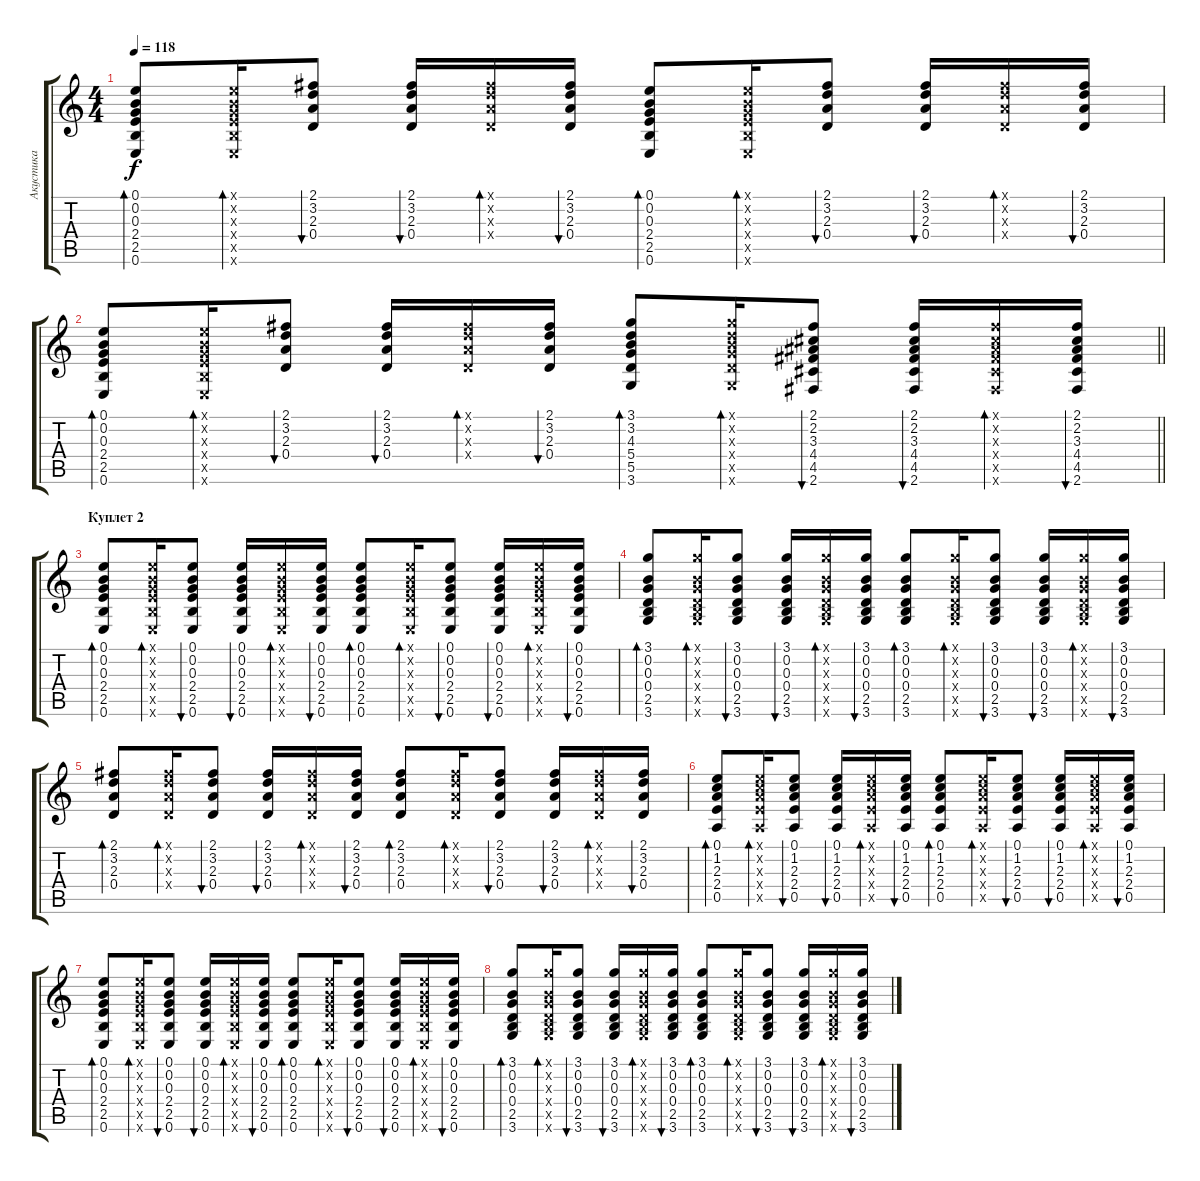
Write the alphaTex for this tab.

\track ("Акустика" "Акустика") {instrument acousticguitarsteel}
\staff {score tabs}
\tuning (E4 B3 G3 D3 A2 E2) {hide}
\ts (4 4)
\tempo 118
\clef g2
\ks c
(0.1 0.2 0.3 2.4 2.5 0.6).8{bd 30 dy f} (0.1{x} 0.2{x} 0.3{x} 2.4{x} 2.5{x} 0.6{x}).16{bd 30} (2.1 3.2 2.3 0.4).8{bu 30} (2.1 3.2 2.3 0.4).16{bu 30} (2.1{x} 3.2{x} 2.3{x} 0.4{x}).16{bd 30} (2.1 3.2 2.3 0.4).16{bu 30} (0.1 0.2 0.3 2.4 2.5 0.6).8{bd 30} (0.1{x} 0.2{x} 0.3{x} 2.4{x} 2.5{x} 0.6{x}).16{bd 30} (2.1 3.2 2.3 0.4).8{bu 30} (2.1 3.2 2.3 0.4).16{bu 30} (2.1{x} 3.2{x} 2.3{x} 0.4{x}).16{bd 30} (2.1 3.2 2.3 0.4).16{bu 30} |
\barLineRight lightlight
(0.1 0.2 0.3 2.4 2.5 0.6).8{bd 30} (0.1{x} 0.2{x} 0.3{x} 2.4{x} 2.5{x} 0.6{x}).16{bd 30} (2.1 3.2 2.3 0.4).8{bu 30} (2.1 3.2 2.3 0.4).16{bu 30} (2.1{x} 3.2{x} 2.3{x} 0.4{x}).16{bd 30} (2.1 3.2 2.3 0.4).16{bu 30} (3.1 3.2 4.3 5.4 5.5 3.6).8{bd 30} (3.1{x} 3.2{x} 4.3{x} 5.4{x} 5.5{x} 3.6{x}).16{bd 30} (2.1 2.2 3.3 4.4 4.5 2.6).8{bu 30} (2.1 2.2 3.3 4.4 4.5 2.6).16{bu 30} (2.1{x} 2.2{x} 3.3{x} 4.4{x} 4.5{x} 2.6{x}).16{bd 30} (2.1 2.2 3.3 4.4 4.5 2.6).16{bu 30} |
\section ("" "Куплет 2")
(0.1 0.2 0.3 2.4 2.5 0.6).8{bd 30} (0.1{x} 0.2{x} 0.3{x} 2.4{x} 2.5{x} 0.6{x}).16{bd 30} (0.1 0.2 0.3 2.4 2.5 0.6).8{bu 30} (0.1 0.2 0.3 2.4 2.5 0.6).16{bu 30} (0.1{x} 0.2{x} 0.3{x} 2.4{x} 2.5{x} 0.6{x}).16{bd 30} (0.1 0.2 0.3 2.4 2.5 0.6).16{bu 30} (0.1 0.2 0.3 2.4 2.5 0.6).8{bd 30} (0.1{x} 0.2{x} 0.3{x} 2.4{x} 2.5{x} 0.6{x}).16{bd 30} (0.1 0.2 0.3 2.4 2.5 0.6).8{bu 30} (0.1 0.2 0.3 2.4 2.5 0.6).16{bu 30} (0.1{x} 0.2{x} 0.3{x} 2.4{x} 2.5{x} 0.6{x}).16{bd 30} (0.1 0.2 0.3 2.4 2.5 0.6).16{bu 30} |
(3.1 0.2 0.3 0.4 2.5 3.6).8{bd 30} (3.1{x} 0.2{x} 0.3{x} 0.4{x} 2.5{x} 3.6{x}).16{bd 30} (3.1 0.2 0.3 0.4 2.5 3.6).8{bu 30} (3.1 0.2 0.3 0.4 2.5 3.6).16{bu 30} (3.1{x} 0.2{x} 0.3{x} 0.4{x} 2.5{x} 3.6{x}).16{bd 30} (3.1 0.2 0.3 0.4 2.5 3.6).16{bu 30} (3.1 0.2 0.3 0.4 2.5 3.6).8{bd 30} (3.1{x} 0.2{x} 0.3{x} 0.4{x} 2.5{x} 3.6{x}).16{bd 30} (3.1 0.2 0.3 0.4 2.5 3.6).8{bu 30} (3.1 0.2 0.3 0.4 2.5 3.6).16{bu 30} (3.1{x} 0.2{x} 0.3{x} 0.4{x} 2.5{x} 3.6{x}).16{bd 30} (3.1 0.2 0.3 0.4 2.5 3.6).16{bu 30} |
(2.1 3.2 2.3 0.4).8{bd 30} (2.1{x} 3.2{x} 2.3{x} 0.4{x}).16{bd 30} (2.1 3.2 2.3 0.4).8{bu 30} (2.1 3.2 2.3 0.4).16{bu 30} (2.1{x} 3.2{x} 2.3{x} 0.4{x}).16{bd 30} (2.1 3.2 2.3 0.4).16{bu 30} (2.1 3.2 2.3 0.4).8{bd 30} (2.1{x} 3.2{x} 2.3{x} 0.4{x}).16{bd 30} (2.1 3.2 2.3 0.4).8{bu 30} (2.1 3.2 2.3 0.4).16{bu 30} (2.1{x} 3.2{x} 2.3{x} 0.4{x}).16{bd 30} (2.1 3.2 2.3 0.4).16{bu 30} |
(0.1 1.2 2.3 2.4 0.5).8{bd 30} (0.1{x} 1.2{x} 2.3{x} 2.4{x} 0.5{x}).16{bd 30} (0.1 1.2 2.3 2.4 0.5).8{bu 30} (0.1 1.2 2.3 2.4 0.5).16{bu 30} (0.1{x} 1.2{x} 2.3{x} 2.4{x} 0.5{x}).16{bd 30} (0.1 1.2 2.3 2.4 0.5).16{bu 30} (0.1 1.2 2.3 2.4 0.5).8{bd 30} (0.1{x} 1.2{x} 2.3{x} 2.4{x} 0.5{x}).16{bd 30} (0.1 1.2 2.3 2.4 0.5).8{bu 30} (0.1 1.2 2.3 2.4 0.5).16{bu 30} (0.1{x} 1.2{x} 2.3{x} 2.4{x} 0.5{x}).16{bd 30} (0.1 1.2 2.3 2.4 0.5).16{bu 30} |
(0.1 0.2 0.3 2.4 2.5 0.6).8{bd 30} (0.1{x} 0.2{x} 0.3{x} 2.4{x} 2.5{x} 0.6{x}).16{bd 30} (0.1 0.2 0.3 2.4 2.5 0.6).8{bu 30} (0.1 0.2 0.3 2.4 2.5 0.6).16{bu 30} (0.1{x} 0.2{x} 0.3{x} 2.4{x} 2.5{x} 0.6{x}).16{bd 30} (0.1 0.2 0.3 2.4 2.5 0.6).16{bu 30} (0.1 0.2 0.3 2.4 2.5 0.6).8{bd 30} (0.1{x} 0.2{x} 0.3{x} 2.4{x} 2.5{x} 0.6{x}).16{bd 30} (0.1 0.2 0.3 2.4 2.5 0.6).8{bu 30} (0.1 0.2 0.3 2.4 2.5 0.6).16{bu 30} (0.1{x} 0.2{x} 0.3{x} 2.4{x} 2.5{x} 0.6{x}).16{bd 30} (0.1 0.2 0.3 2.4 2.5 0.6).16{bu 30} |
(3.1 0.2 0.3 0.4 2.5 3.6).8{bd 30} (3.1{x} 0.2{x} 0.3{x} 0.4{x} 2.5{x} 3.6{x}).16{bd 30} (3.1 0.2 0.3 0.4 2.5 3.6).8{bu 30} (3.1 0.2 0.3 0.4 2.5 3.6).16{bu 30} (3.1{x} 0.2{x} 0.3{x} 0.4{x} 2.5{x} 3.6{x}).16{bd 30} (3.1 0.2 0.3 0.4 2.5 3.6).16{bu 30} (3.1 0.2 0.3 0.4 2.5 3.6).8{bd 30} (3.1{x} 0.2{x} 0.3{x} 0.4{x} 2.5{x} 3.6{x}).16{bd 30} (3.1 0.2 0.3 0.4 2.5 3.6).8{bu 30} (3.1 0.2 0.3 0.4 2.5 3.6).16{bu 30} (3.1{x} 0.2{x} 0.3{x} 0.4{x} 2.5{x} 3.6{x}).16{bd 30} (3.1 0.2 0.3 0.4 2.5 3.6).16{bu 30}
